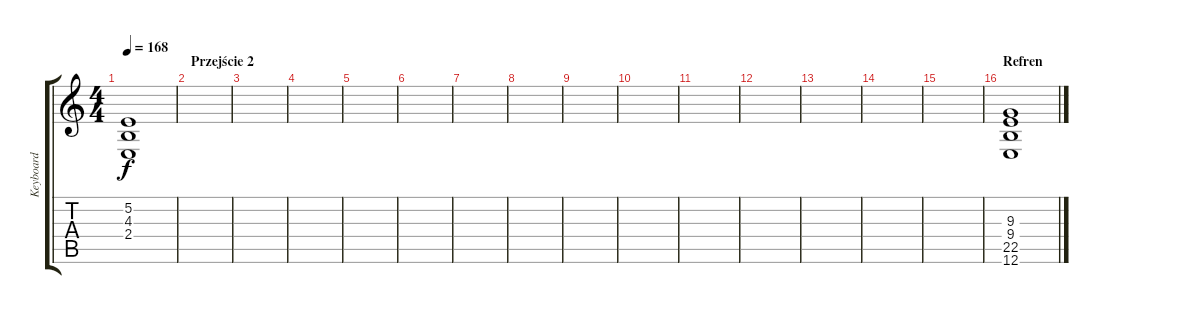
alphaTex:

\track ("Keyboard" "Keyboard") {instrument pad2warm}
\staff {score tabs}
\tuning (E4 B3 G3 D3 A2 E2) {hide}
\ts (4 4)
\tempo 168
\clef g2
\ks c
(5.2 4.3 2.4).1{dy f} |
\section ("" "Przejście 2")
|
|
|
|
|
|
|
|
|
|
|
|
|
|
\section ("" "Refren")
(9.3 9.4 22.5 12.6).1{instrument pad2warm}
